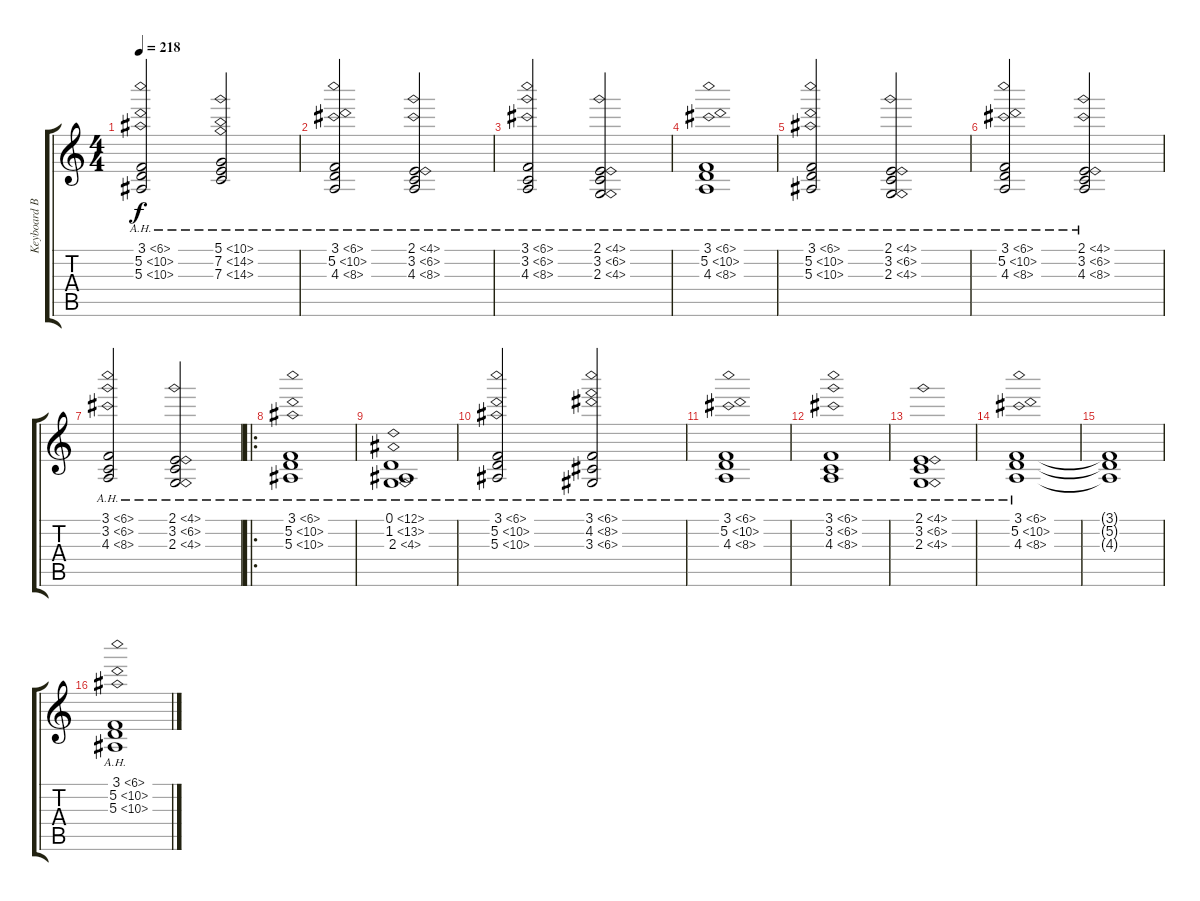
\track ("Keyboard Background" "Keyboard B") {instrument stringensemble1}
\staff {score tabs}
\tuning (D4 A3 F3 C3 G2 D2) {hide}
\ts (4 4)
\tempo 218
\clef g2
\ks c
(3.1{ah 3} 5.2{ah 5} 5.3{ah 5}).2{dy f} (5.1{ah 5} 7.2{ah 7} 7.3{ah 7}).2 |
(3.1{ah 3} 5.2{ah 5} 4.3{ah 4}).2 (2.1{ah 2} 3.2{ah 3} 4.3{ah 4}).2 |
(3.1{ah 3} 3.2{ah 3} 4.3{ah 4}).2 (2.1{ah 2} 3.2{ah 3} 2.3{ah 2}).2 |
(3.1{ah 3} 5.2{ah 5} 4.3{ah 4}).1 |
(3.1{ah 3} 5.2{ah 5} 5.3{ah 5}).2 (2.1{ah 2} 3.2{ah 3} 2.3{ah 2}).2 |
(3.1{ah 3} 5.2{ah 5} 4.3{ah 4}).2 (2.1{ah 2} 3.2{ah 3} 4.3{ah 4}).2 |
(3.1{ah 3} 3.2{ah 3} 4.3{ah 4}).2 (2.1{ah 2} 3.2{ah 3} 2.3{ah 2}).2 |
\ro
(3.1{ah 3} 5.2{ah 5} 5.3{ah 5}).1 |
(0.1{ah 12} 1.2{ah 12} 2.3{ah 2}).1 |
(3.1{ah 3} 5.2{ah 5} 5.3{ah 5}).2 (3.1{ah 3} 4.2{ah 4} 3.3{ah 3}).2 |
(3.1{ah 3} 5.2{ah 5} 4.3{ah 4}).1 |
(3.1{ah 3} 3.2{ah 3} 4.3{ah 4}).1 |
(2.1{ah 2} 3.2{ah 3} 2.3{ah 2}).1 |
(3.1{ah 3} 5.2{ah 5} 4.3{ah 4}).1 |
(3.1{t} 5.2{t} 4.3{t}).1 |
(3.1{ah 3} 5.2{ah 5} 5.3{ah 5}).1
